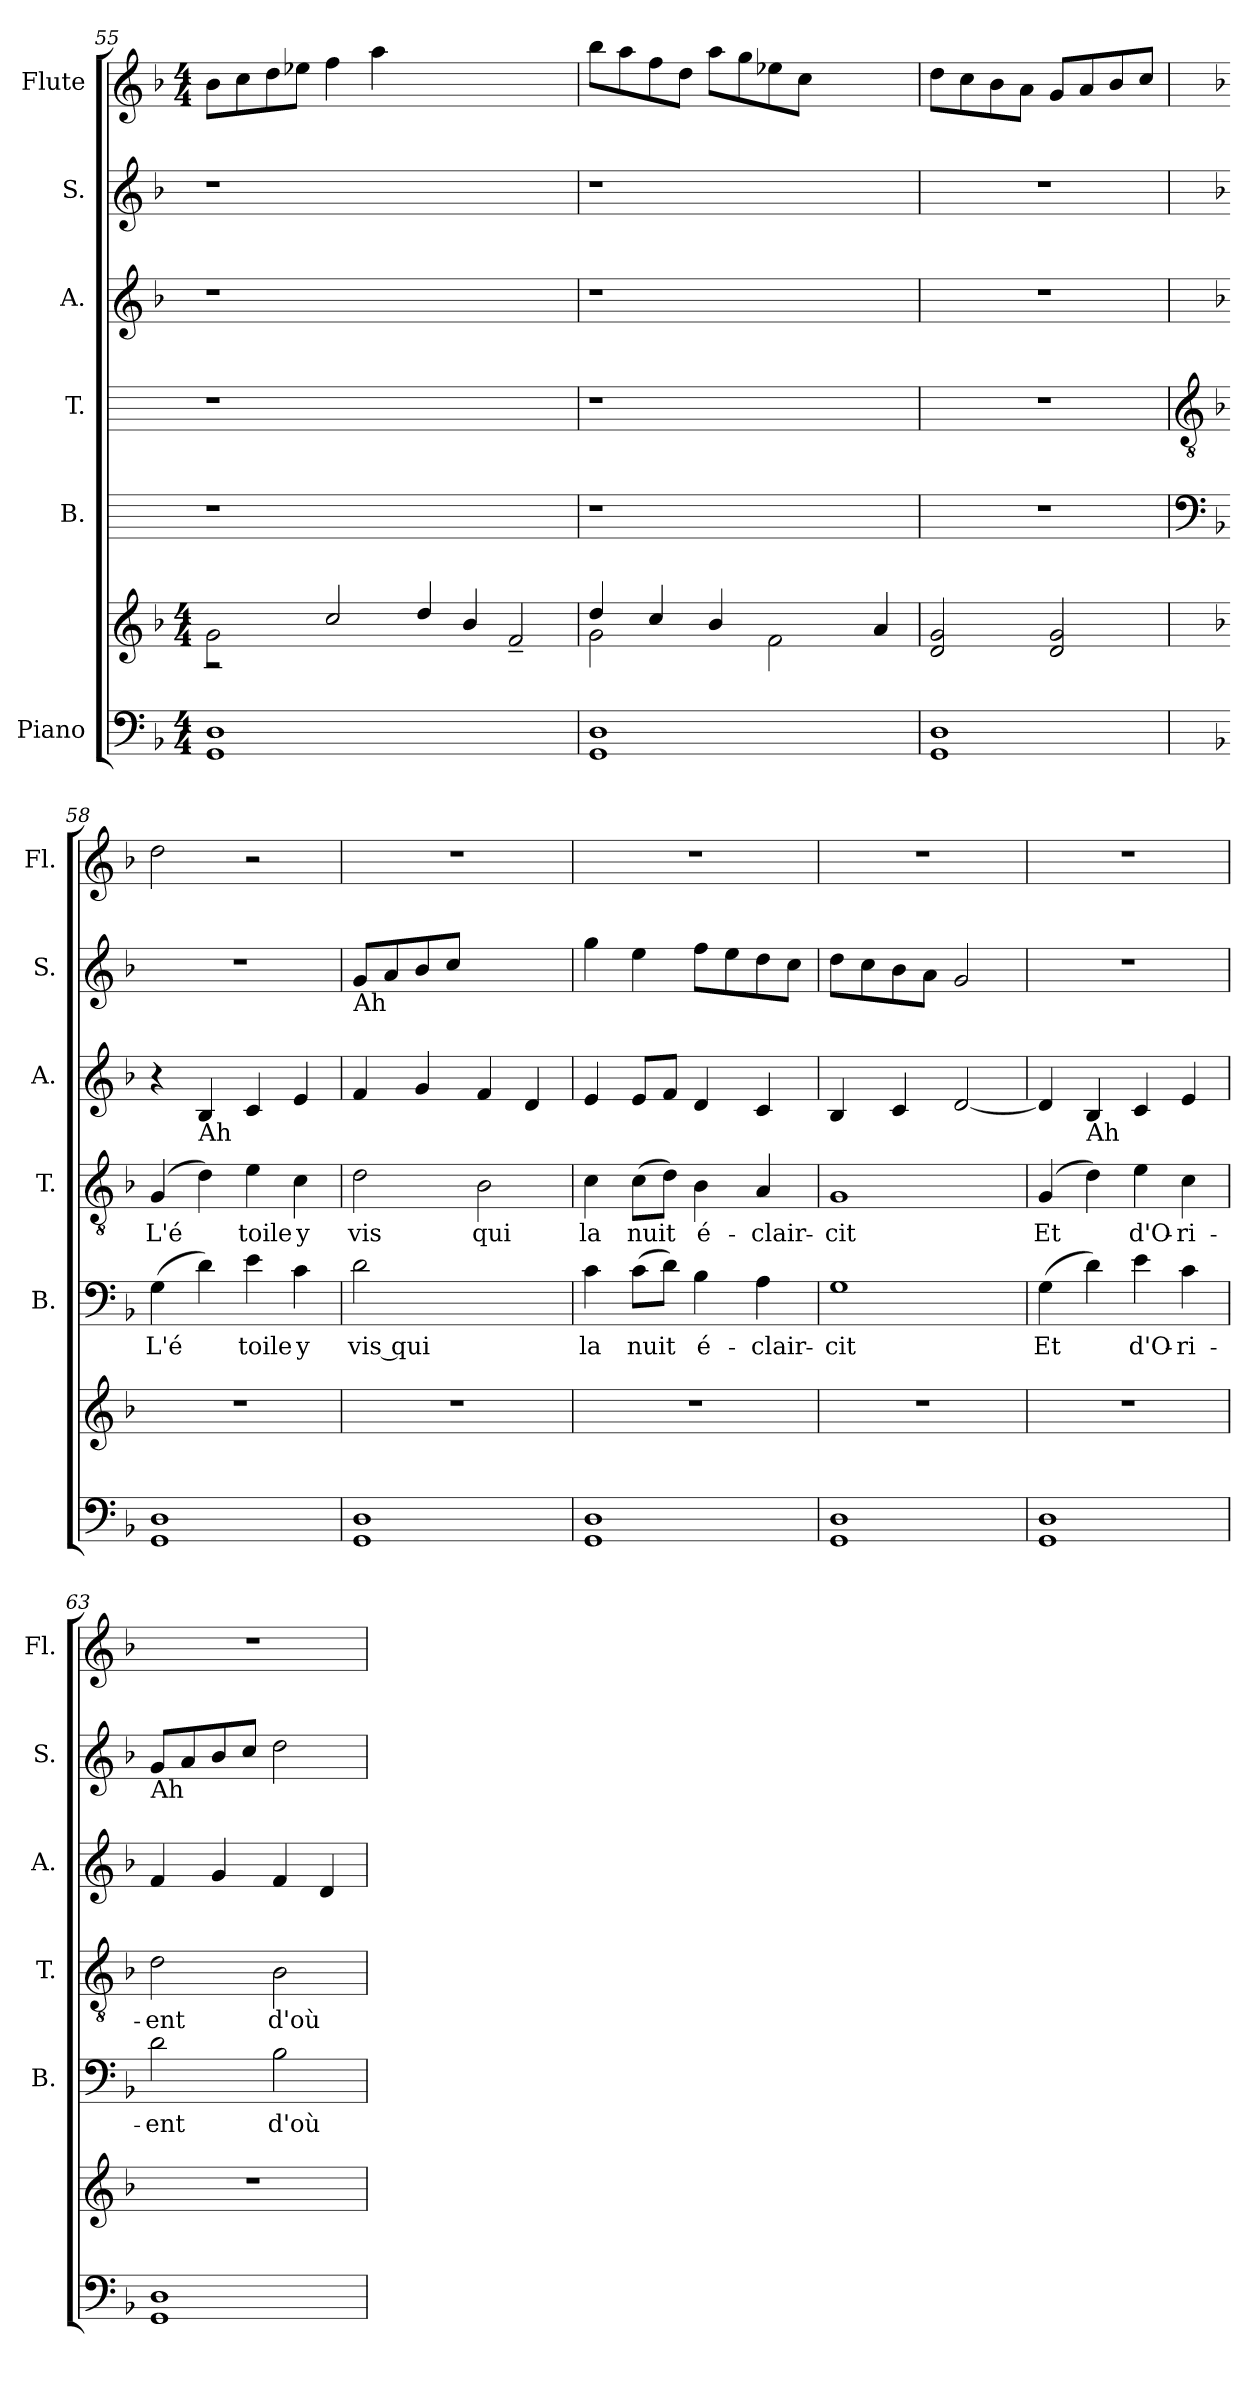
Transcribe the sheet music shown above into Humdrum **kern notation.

**kern	**kern	**kern	**text	**kern	**text	**kern	**kern	**kern
*part6	*part6	*part5	*part5	*part4	*part4	*part3	*part2	*part1
*staff7	*staff6	*staff5	*staff5	*staff4	*staff4	*staff3	*staff2	*staff1
*I"Piano	*	*I"B.	*	*I"T.	*	*I"A.	*I"S.	*I"Flute
*	*	*I'B.	*	*I'T.	*	*I'A.	*I'S.	*I'Fl.
*clefF4	*clefG2	*	*	*	*	*clefG2	*clefG2	*clefG2
*k[b-]	*k[b-]	*	*	*	*	*k[b-]	*k[b-]	*k[b-]
*F:	*F:	*	*	*	*	*F:	*F:	*F:
*M4/4	*M4/4	*	*	*	*	*	*	*M4/4
=55	=55	=55	=55	=55	=55	=55	=55	=55
*	*^	*	*	*	*	*	*	*
1D 1GG	2g\	2r	1r	.	1r	.	1r	1r	8b-\L
.	.	.	.	.	.	.	.	.	8cc\
.	.	.	.	.	.	.	.	.	8dd\
.	.	.	.	.	.	.	.	.	8ee-X\J
.	2cc/	1.ryy	.	.	.	.	.	.	4ff\
.	.	.	.	.	.	.	.	.	4aa\
1ryy	4dd/	.	1ryy	.	1ryy	.	1ryy	1ryy	1ryy
.	4b-/	.	.	.	.	.	.	.	.
.	2f~</	.	.	.	.	.	.	.	.
=56	=56	=56	=56	=56	=56	=56	=56	=56	=56
1GG 1D	4dd/	2g\	1r	.	1r	.	1r	1r	8bb-\L
.	.	.	.	.	.	.	.	.	8aa\
.	4cc/	.	.	.	.	.	.	.	8ff\
.	.	.	.	.	.	.	.	.	8dd\J
.	1ryy	4b-/	.	.	.	.	.	.	8aa\L
.	.	.	.	.	.	.	.	.	8gg\
.	.	2f\	.	.	.	.	.	.	8ee-X\
.	.	.	.	.	.	.	.	.	8cc\J
2ryy	.	.	2ryy	.	2ryy	.	2ryy	2ryy	2ryy
.	.	4a/	.	.	.	.	.	.	.
*	*v	*v	*	*	*	*	*	*	*
=57	=57	=57	=57	=57	=57	=57	=57	=57
1GG 1D	2d/ 2g/	1r	.	1r	.	1r	1r	8dd\L
.	.	.	.	.	.	.	.	8cc\
.	.	.	.	.	.	.	.	8b-\
.	.	.	.	.	.	.	.	8a\J
.	2d/ 2g/	.	.	.	.	.	.	8g/L
.	.	.	.	.	.	.	.	8a/
.	.	.	.	.	.	.	.	8b-/
.	.	.	.	.	.	.	.	8cc/J
!!LO:PB:g=z
=58	=58	=58	=58	=58	=58	=58	=58	=58
*	*	*clefF4	*	*clefGv2	*	*	*	*
*	*	*k[b-]	*	*k[b-]	*	*	*	*
*	*	*F:	*	*F:	*	*	*	*
!	!	!	!LO:LY:b	!	!LO:LY:b	!	!	!
1D 1GG	1r	(>4G\	L'é	(<4G/	L'é	4r	1r	2dd\
!	!	!	!	!	!	!LO:TX:b:t=Ah	!	!
.	.	4d\)	.	4d\)	.	4B-/	.	.
!	!	!	!LO:LY:b:cj	!	!LO:LY:b:cj	!	!	!
.	.	4e\	toile	4e\	toile	4c/	.	2r
!	!	!	!LO:LY:b:cj	!	!LO:LY:b:cj	!	!	!
.	.	4c\	y	4c\	y	4e/	.	.
=59	=59	=59	=59	=59	=59	=59	=59	=59
!	!	!	!	!	!	!	!LO:TX:b:t=Ah	!
!	!	!	!LO:LY:b:cj	!	!LO:LY:b:cj	!	!	!
1D 1GG	1r	2d\	vis qui	2d\	vis	4f/	8g/L	1r
.	.	.	.	.	.	.	8a/	.
.	.	.	.	.	.	4g/	8b-/	.
.	.	.	.	.	.	.	8cc/J	.
!	!	!	!	!	!LO:LY:b:cj	!	!	!
.	.	2ryy	.	2B-\	qui	4f/	2ryy	.
.	.	.	.	.	.	4d/	.	.
=60	=60	=60	=60	=60	=60	=60	=60	=60
!	!	!	!LO:LY:b:cj	!	!LO:LY:b:cj	!	!	!
1D 1GG	1r	4c\	la	4c\	la	4e/	4gg\	1r
!	!	!	!LO:LY:b	!	!LO:LY:b	!	!	!
.	.	(>8c\L	nuit	(>8c\L	nuit	8e/L	4ee\	.
.	.	8d\J)	.	8d\J)	.	8f/J	.	.
!	!	!	!LO:LY:b:rj	!	!LO:LY:b:rj	!	!	!
.	.	4B-\	é-	4B-\	é-	4d/	8ff\L	.
.	.	.	.	.	.	.	8ee\	.
!	!	!	!LO:LY:b:cj	!	!LO:LY:b:cj	!	!	!
.	.	4A\	-clair-	4A/	-clair-	4c/	8dd\	.
.	.	.	.	.	.	.	8cc\J	.
=61	=61	=61	=61	=61	=61	=61	=61	=61
!	!	!	!LO:LY:b:cj	!	!LO:LY:b:cj	!	!	!
1D 1GG	1r	1G	-cit	1G	-cit	4B-/	8dd\L	1r
.	.	.	.	.	.	.	8cc\	.
.	.	.	.	.	.	4c/	8b-\	.
.	.	.	.	.	.	.	8a\J	.
.	.	.	.	.	.	[<2d/	2g/	.
=62	=62	=62	=62	=62	=62	=62	=62	=62
!	!	!	!LO:LY:b:cj	!	!LO:LY:b:cj	!	!	!
1D 1GG	1r	(>4G\	Et	(<4G/	Et	4d/]	1r	1r
!	!	!	!	!	!	!LO:TX:b:t=Ah	!	!
.	.	4d\)	.	4d\)	.	4B-/	.	.
!	!	!	!LO:LY:b:cj	!	!LO:LY:b:cj	!	!	!
.	.	4e\	d'O-	4e\	d'O-	4c/	.	.
!	!	!	!LO:LY:b:cj	!	!LO:LY:b:cj	!	!	!
.	.	4c\	-ri-	4c\	-ri-	4e/	.	.
=63	=63	=63	=63	=63	=63	=63	=63	=63
!	!	!	!	!	!	!	!LO:TX:b:t=Ah	!
!	!	!	!LO:LY:b:cj	!	!LO:LY:b:cj	!	!	!
1D 1GG	1r	2d\	-ent	2d\	-ent	4f/	8g/L	1r
.	.	.	.	.	.	.	8a/	.
.	.	.	.	.	.	4g/	8b-/	.
.	.	.	.	.	.	.	8cc/J	.
!	!	!	!LO:LY:b:cj	!	!LO:LY:b:cj	!	!	!
.	.	2B-\	d'où	2B-\	d'où	4f/	2dd\	.
.	.	.	.	.	.	4d/	.	.
=	=	=	=	=	=	=	=	=
*-	*-	*-	*-	*-	*-	*-	*-	*-
